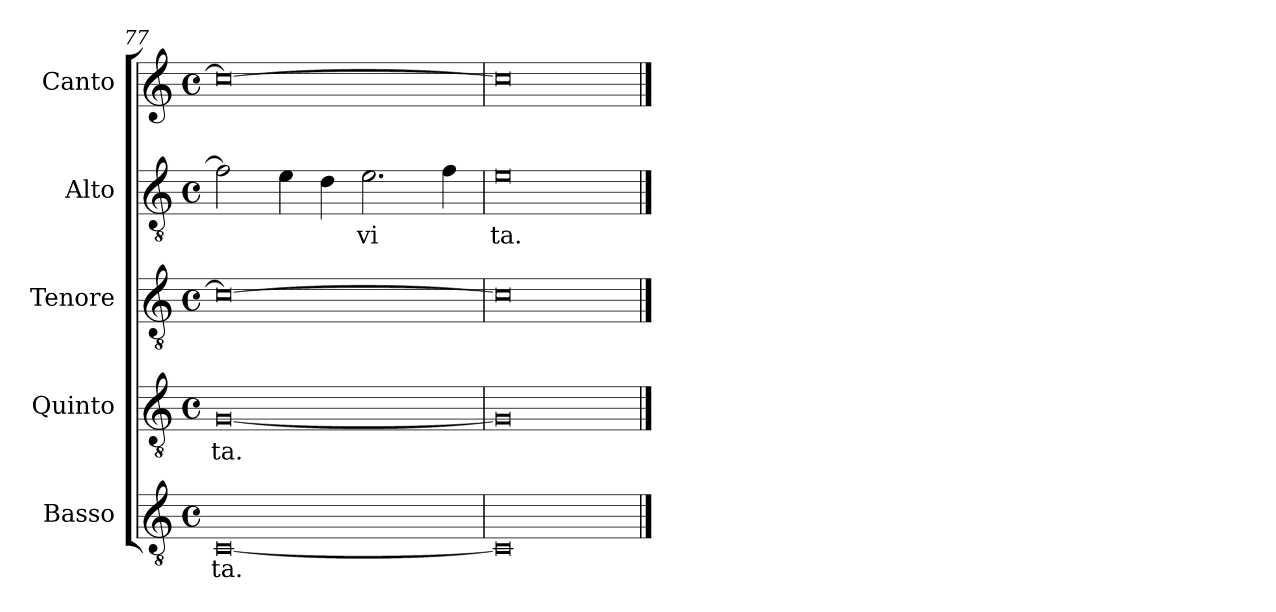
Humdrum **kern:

**kern	**text	**kern	**text	**kern	**kern	**text	**kern
*part5	*part5	*part4	*part4	*part3	*part2	*part2	*part1
*staff5	*staff5	*staff4	*staff4	*staff3	*staff2	*staff2	*staff1
*I"Basso	*	*I"Quinto	*	*I"Tenore	*I"Alto	*	*I"Canto
*I'B	*	*	*	*I'T	*I'A	*	*
*clefGv2	*	*clefGv2	*	*clefGv2	*clefGv2	*	*clefG2
*M4/4	*	*M4/4	*	*M4/4	*M4/4	*	*M4/4
*met(c)	*	*met(c)	*	*met(c)	*met(c)	*	*met(c)
=77	=77	=77	=77	=77	=77	=77	=77
!	!LO:LY:b	!	!LO:LY:b	!	!	!	!
[0C	ta.	[0G	ta.	0c_	2f\]	.	0cc_
.	.	.	.	.	4e\	.	.
.	.	.	.	.	4d\	.	.
!	!	!	!	!	!	!LO:LY:b	!
.	.	.	.	.	2.e\	vi	.
.	.	.	.	.	4f\	.	.
=78	=78	=78	=78	=78	=78	=78	=78
!	!	!	!	!	!	!LO:LY:b	!
0C]	.	0G]	.	0c]	0e	ta.	0cc]
==	==	==	==	==	==	==	==
*-	*-	*-	*-	*-	*-	*-	*-
